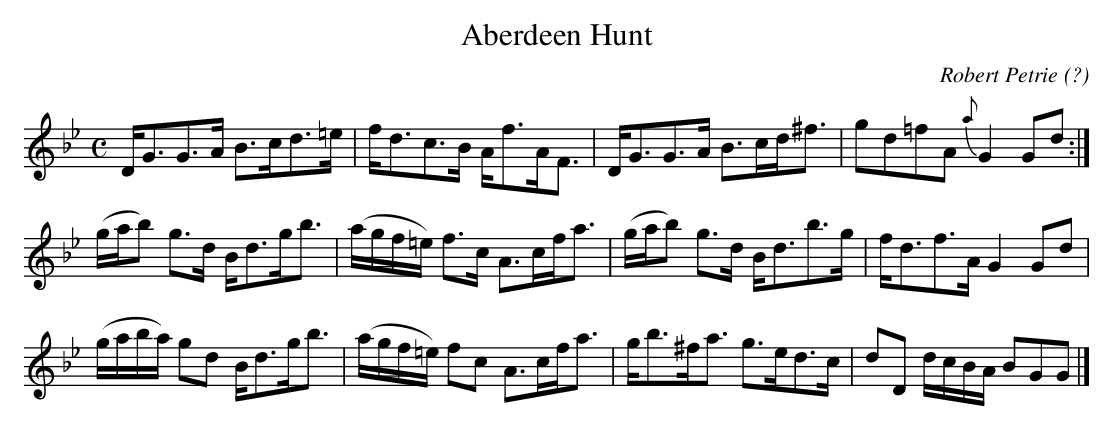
X:1
T:Aberdeen Hunt
C:Robert Petrie (?)
L:1/8
M:C
K:Bb
D<GG>A      B>cd>=e   |f<dc>B          A<fA<F|\
D<GG>A      B>cd<^f   |gd=fA        {a }G2Gd :|
(g/a/b)     g>d B<dg<b|(a/g/f/=e/) f>c A>cf<a|\
(g/a/b) g>d B<db>g    |f<df>A      G2Gd      |
(g/a/b/a/) gd B<dg<b  |(a/g/f/=e/) fc  A>cf<a|\
 g<b^f<a   g>ed>c     |dD d/c/B/A/     BGG  |]
